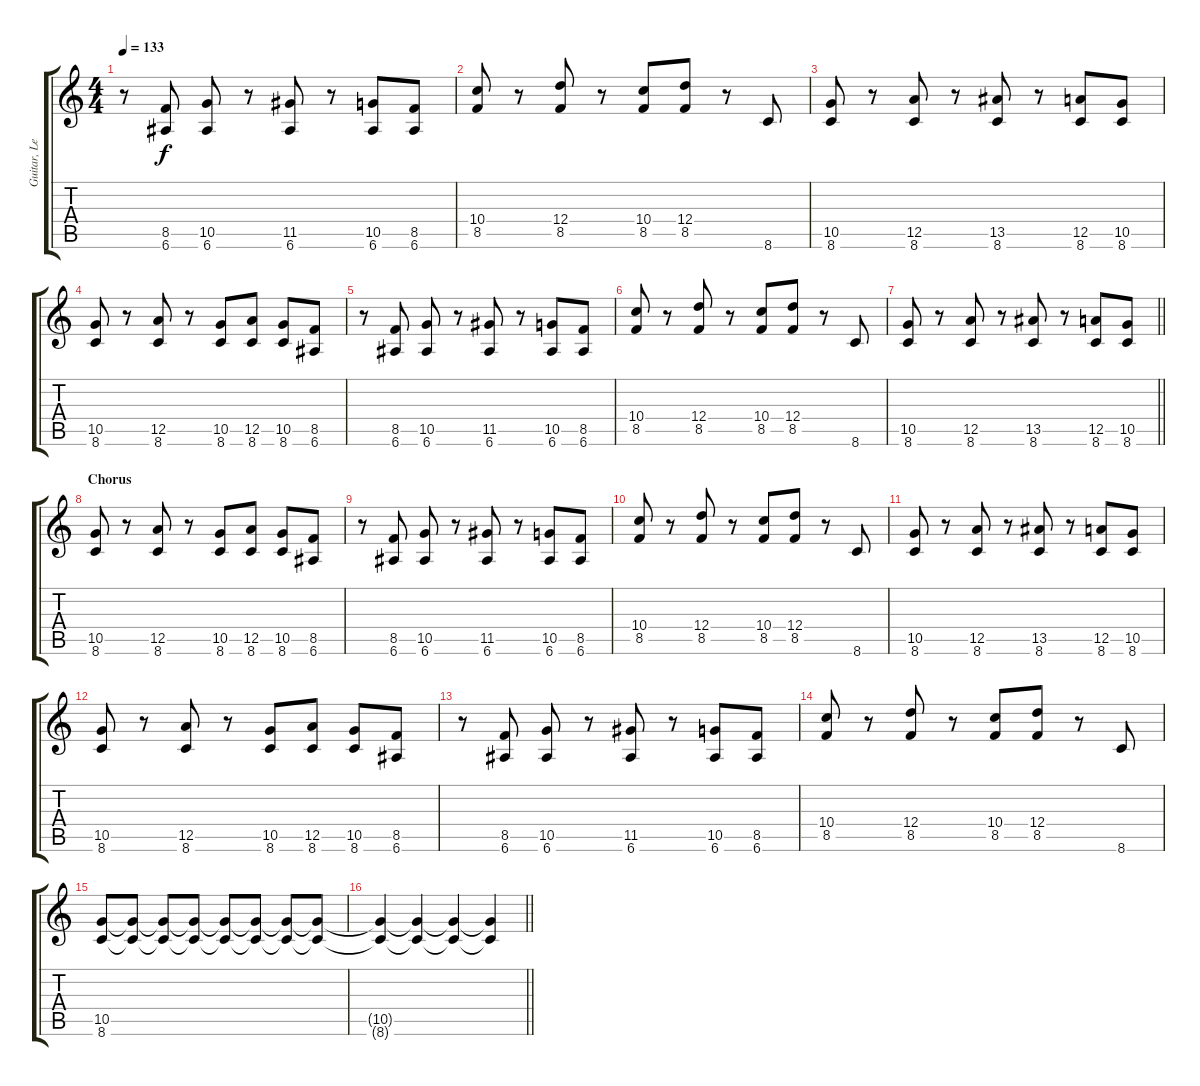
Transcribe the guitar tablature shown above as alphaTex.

\track ("Guitar, Lead" "Guitar, Le") {instrument distortionguitar}
\staff {score tabs}
\tuning (E4 B3 G3 D3 A2 E2) {hide}
\ts (4 4)
\tempo 133
\clef g2
\ks c
r.8{dy f} (8.5 6.6).8 (10.5 6.6).8 r.8 (11.5 6.6).8 r.8 (10.5 6.6).8 (8.5 6.6).8 |
(10.4 8.5).8 r.8 (12.4 8.5).8 r.8 (10.4 8.5).8 (12.4 8.5).8 r.8 8.6.8 |
(10.5 8.6).8 r.8 (12.5 8.6).8 r.8 (13.5 8.6).8 r.8 (12.5 8.6).8 (10.5 8.6).8 |
(10.5 8.6).8 r.8 (12.5 8.6).8 r.8 (10.5 8.6).8 (12.5 8.6).8 (10.5 8.6).8 (8.5 6.6).8 |
r.8 (8.5 6.6).8 (10.5 6.6).8 r.8 (11.5 6.6).8 r.8 (10.5 6.6).8 (8.5 6.6).8 |
(10.4 8.5).8 r.8 (12.4 8.5).8 r.8 (10.4 8.5).8 (12.4 8.5).8 r.8 8.6.8 |
\barLineRight lightlight
(10.5 8.6).8 r.8 (12.5 8.6).8 r.8 (13.5 8.6).8 r.8 (12.5 8.6).8 (10.5 8.6).8 |
\section ("" "Chorus")
(10.5 8.6).8 r.8 (12.5 8.6).8 r.8 (10.5 8.6).8 (12.5 8.6).8 (10.5 8.6).8 (8.5 6.6).8 |
r.8 (8.5 6.6).8 (10.5 6.6).8 r.8 (11.5 6.6).8 r.8 (10.5 6.6).8 (8.5 6.6).8 |
(10.4 8.5).8 r.8 (12.4 8.5).8 r.8 (10.4 8.5).8 (12.4 8.5).8 r.8 8.6.8 |
(10.5 8.6).8 r.8 (12.5 8.6).8 r.8 (13.5 8.6).8 r.8 (12.5 8.6).8 (10.5 8.6).8 |
(10.5 8.6).8 r.8 (12.5 8.6).8 r.8 (10.5 8.6).8 (12.5 8.6).8 (10.5 8.6).8 (8.5 6.6).8 |
r.8 (8.5 6.6).8 (10.5 6.6).8 r.8 (11.5 6.6).8 r.8 (10.5 6.6).8 (8.5 6.6).8 |
(10.4 8.5).8 r.8 (12.4 8.5).8 r.8 (10.4 8.5).8 (12.4 8.5).8 r.8 8.6.8 |
(10.5 8.6).8 (10.5{t} 8.6{t}).8 (10.5{t} 8.6{t}).8 (10.5{t} 8.6{t}).8 (10.5{t} 8.6{t}).8 (10.5{t} 8.6{t}).8 (10.5{t} 8.6{t}).8 (10.5{t} 8.6{t}).8 |
\barLineRight lightlight
(10.5{t} 8.6{t}).4 (10.5{t} 8.6{t}).4 (10.5{t} 8.6{t}).4 (10.5{t} 8.6{t}).4
